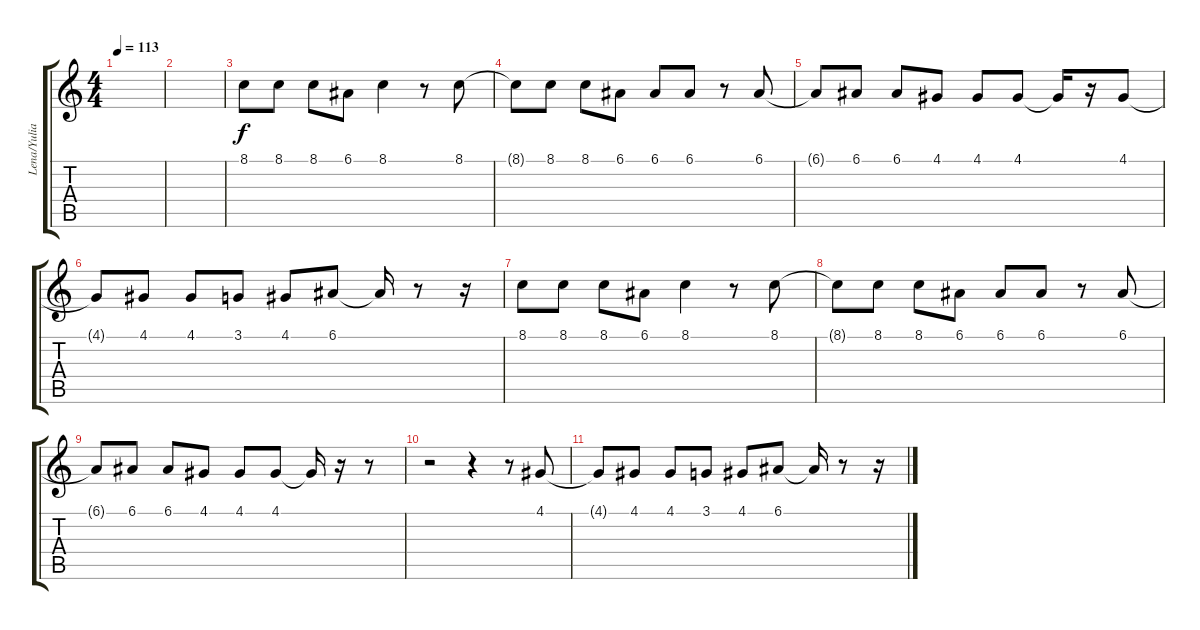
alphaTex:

\track ("Lena/Yulia" "Lena/Yulia") {instrument altosax}
\staff {score tabs}
\tuning (E4 B3 G3 D3 A2 E2) {hide}
\ts (4 4)
\tempo 113
\clef g2
\ks c
|
|
8.1.8 8.1.8 8.1.8 6.1.8 8.1.4 r.8 8.1.8 |
8.1{t}.8 8.1.8 8.1.8 6.1.8 6.1.8 6.1.8 r.8 6.1.8 |
6.1{t}.8 6.1.8 6.1.8 4.1.8 4.1.8 4.1.8 4.1{t}.16 r.16 4.1.8 |
4.1{t}.8 4.1.8 4.1.8 3.1.8 4.1.8 6.1.8 6.1{t}.16 r.8 r.16 |
8.1.8 8.1.8 8.1.8 6.1.8 8.1.4 r.8 8.1.8 |
8.1{t}.8 8.1.8 8.1.8 6.1.8 6.1.8 6.1.8 r.8 6.1.8 |
6.1{t}.8 6.1.8 6.1.8 4.1.8 4.1.8 4.1.8 4.1{t}.16 r.16 r.8 |
r.2 r.4 r.8 4.1.8 |
4.1{t}.8 4.1.8 4.1.8 3.1.8 4.1.8 6.1.8 6.1{t}.16 r.8 r.16
